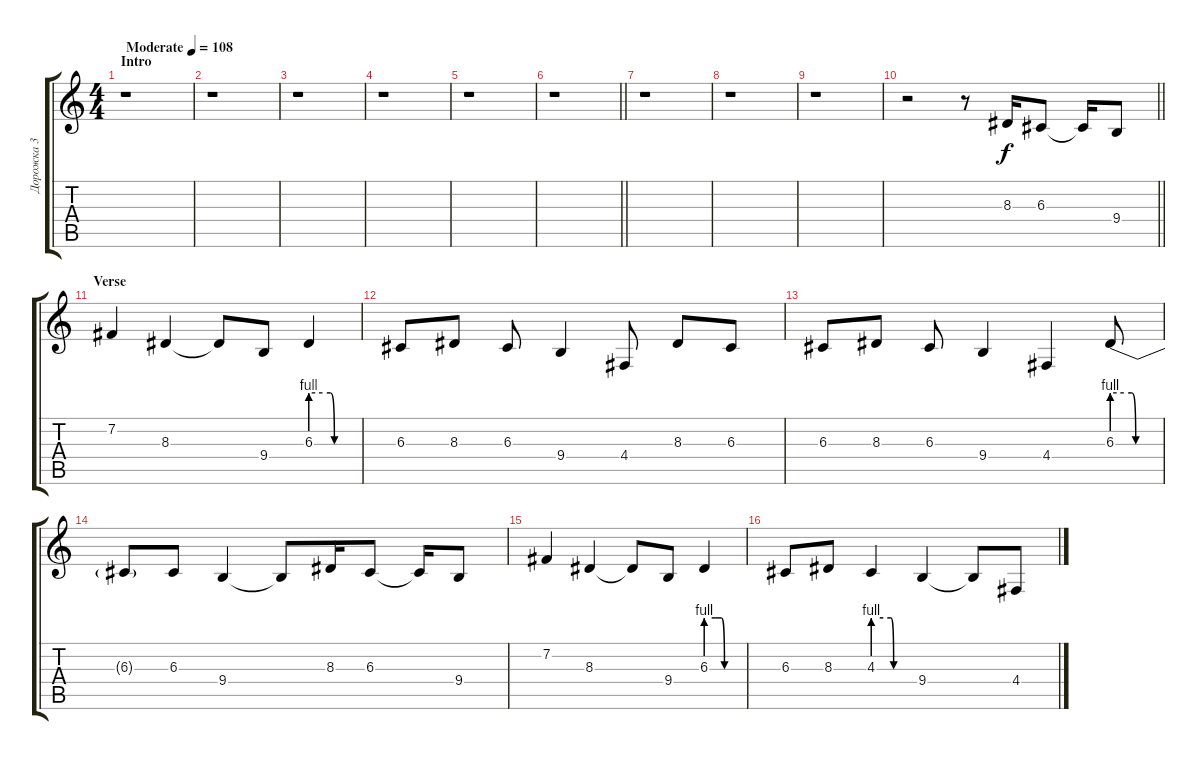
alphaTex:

\track ("Дорожка 3" "Дорожка 3") {instrument altosax}
\staff {score tabs}
\tuning (E4 B3 G3 D3 A2 E2) {hide}
\ts (4 4)
\section ("" "Intro")
\tempo (108 "Moderate")
\clef g2
\ks c
r.1{dy f instrument altosax} |
r.1 |
r.1 |
r.1 |
r.1 |
\barLineRight lightlight
r.1 |
r.1 |
r.1 |
r.1 |
\barLineRight lightlight
r.2 r.8 8.3.16 6.3.8 6.3{t}.16 9.4.8 |
\section ("" "Verse")
7.2.4 8.3.4 8.3{t}.8 9.4.8 6.3{be (custom 0 4 15 4 25 4 30 0 60 0)}.4 |
6.3.8 8.3.8 6.3.8 9.4.4 4.4.8 8.3.8 6.3.8 |
6.3.8 8.3.8 6.3.8 9.4.4 4.4.4 6.3{be (custom 0 4 15 4 25 4 30 0 60 0)}.8 |
6.3{t}.8 6.3.8 9.4.4 9.4{t}.8 8.3.16 6.3.8 6.3{t}.16 9.4.8 |
7.2.4 8.3.4 8.3{t}.8 9.4.8 6.3{be (custom 0 4 15 4 25 4 30 0 60 0)}.4 |
6.3.8 8.3.8 4.3{be (custom 0 4 15 4 26 4 30 0 60 0)}.4 9.4.4 9.4{t}.8 4.4.8
